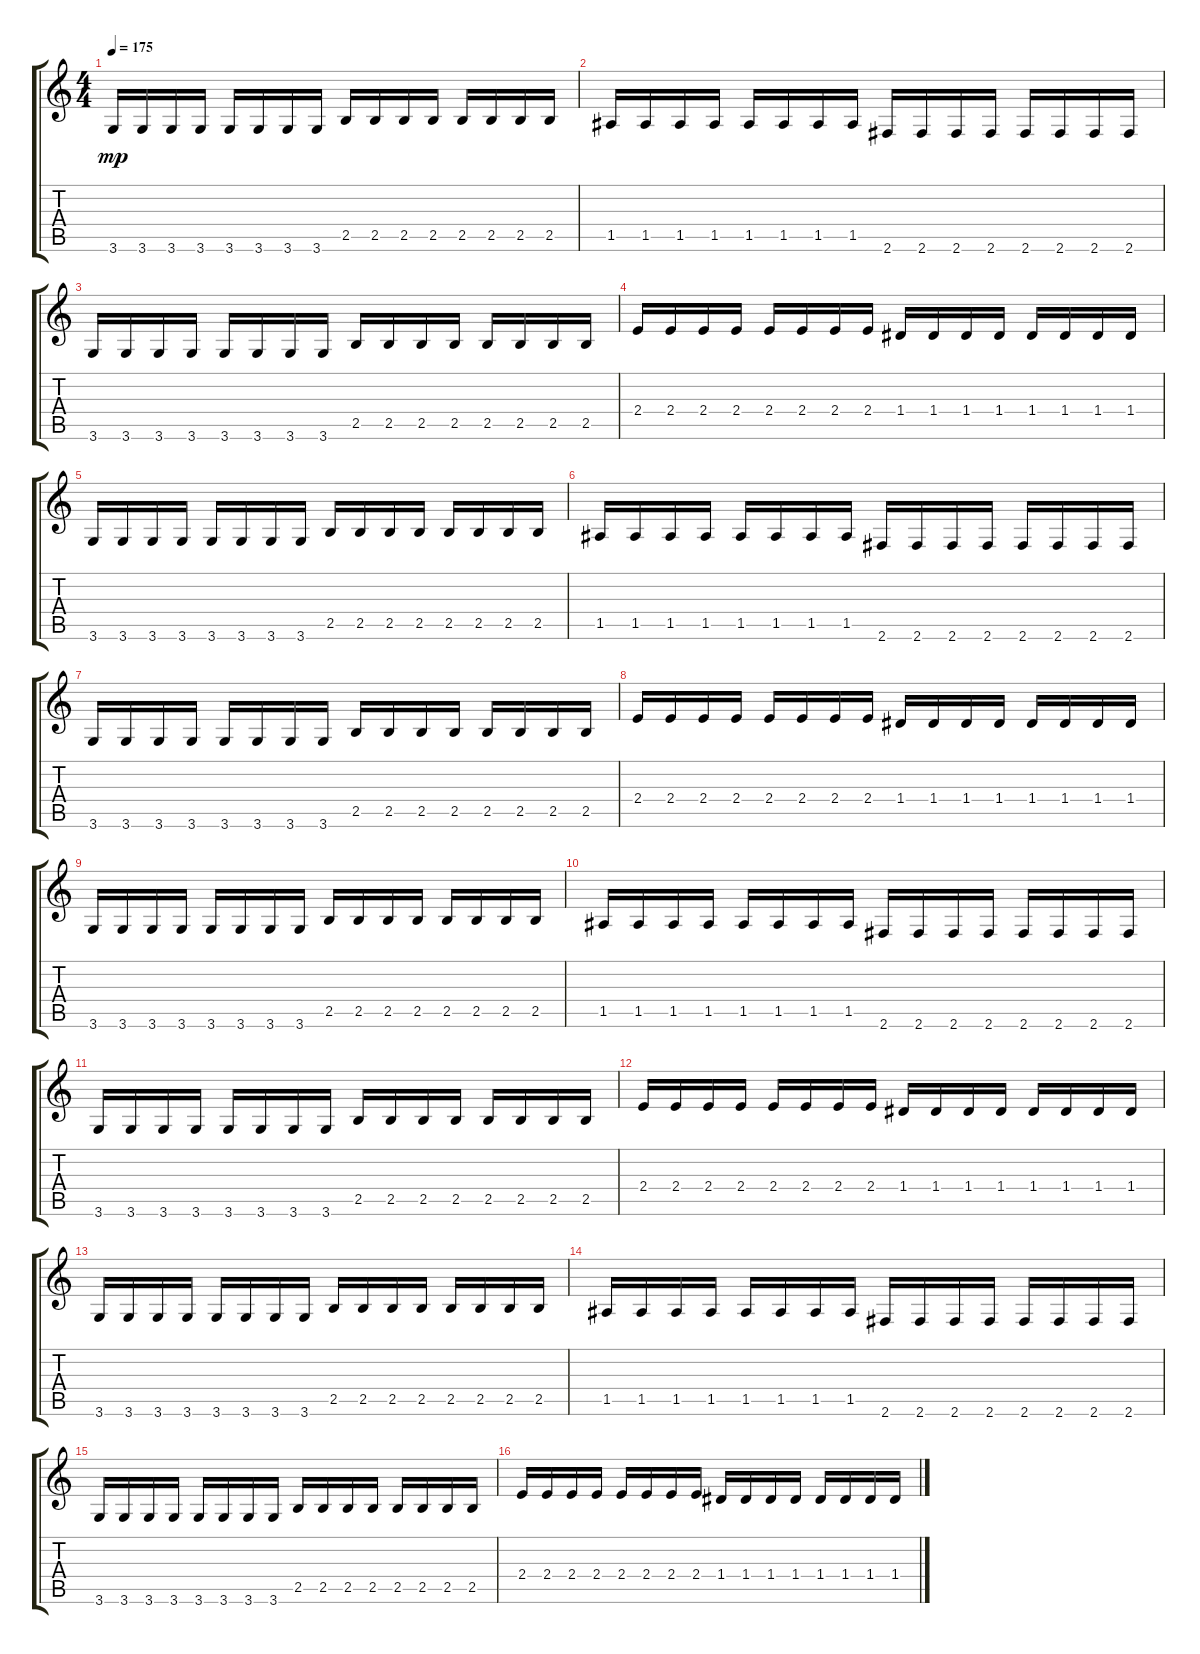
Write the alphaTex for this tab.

\track "" {instrument overdrivenguitar}
\staff {score tabs}
\tuning (E4 B3 G3 D3 A2 E2) {hide}
\ts (4 4)
\tempo 175
\clef g2
\ks c
3.6.16{dy mp} 3.6.16 3.6.16 3.6.16 3.6.16 3.6.16 3.6.16 3.6.16 2.5.16 2.5.16 2.5.16 2.5.16 2.5.16 2.5.16 2.5.16 2.5.16 |
1.5.16 1.5.16 1.5.16 1.5.16 1.5.16 1.5.16 1.5.16 1.5.16 2.6.16 2.6.16 2.6.16 2.6.16 2.6.16 2.6.16 2.6.16 2.6.16 |
3.6.16 3.6.16 3.6.16 3.6.16 3.6.16 3.6.16 3.6.16 3.6.16 2.5.16 2.5.16 2.5.16 2.5.16 2.5.16 2.5.16 2.5.16 2.5.16 |
2.4.16 2.4.16 2.4.16 2.4.16 2.4.16 2.4.16 2.4.16 2.4.16 1.4.16 1.4.16 1.4.16 1.4.16 1.4.16 1.4.16 1.4.16 1.4.16 |
3.6.16 3.6.16 3.6.16 3.6.16 3.6.16 3.6.16 3.6.16 3.6.16 2.5.16 2.5.16 2.5.16 2.5.16 2.5.16 2.5.16 2.5.16 2.5.16 |
1.5.16 1.5.16 1.5.16 1.5.16 1.5.16 1.5.16 1.5.16 1.5.16 2.6.16 2.6.16 2.6.16 2.6.16 2.6.16 2.6.16 2.6.16 2.6.16 |
3.6.16 3.6.16 3.6.16 3.6.16 3.6.16 3.6.16 3.6.16 3.6.16 2.5.16 2.5.16 2.5.16 2.5.16 2.5.16 2.5.16 2.5.16 2.5.16 |
2.4.16 2.4.16 2.4.16 2.4.16 2.4.16 2.4.16 2.4.16 2.4.16 1.4.16 1.4.16 1.4.16 1.4.16 1.4.16 1.4.16 1.4.16 1.4.16 |
3.6.16 3.6.16 3.6.16 3.6.16 3.6.16 3.6.16 3.6.16 3.6.16 2.5.16 2.5.16 2.5.16 2.5.16 2.5.16 2.5.16 2.5.16 2.5.16 |
1.5.16 1.5.16 1.5.16 1.5.16 1.5.16 1.5.16 1.5.16 1.5.16 2.6.16 2.6.16 2.6.16 2.6.16 2.6.16 2.6.16 2.6.16 2.6.16 |
3.6.16 3.6.16 3.6.16 3.6.16 3.6.16 3.6.16 3.6.16 3.6.16 2.5.16 2.5.16 2.5.16 2.5.16 2.5.16 2.5.16 2.5.16 2.5.16 |
2.4.16 2.4.16 2.4.16 2.4.16 2.4.16 2.4.16 2.4.16 2.4.16 1.4.16 1.4.16 1.4.16 1.4.16 1.4.16 1.4.16 1.4.16 1.4.16 |
3.6.16 3.6.16 3.6.16 3.6.16 3.6.16 3.6.16 3.6.16 3.6.16 2.5.16 2.5.16 2.5.16 2.5.16 2.5.16 2.5.16 2.5.16 2.5.16 |
1.5.16 1.5.16 1.5.16 1.5.16 1.5.16 1.5.16 1.5.16 1.5.16 2.6.16 2.6.16 2.6.16 2.6.16 2.6.16 2.6.16 2.6.16 2.6.16 |
3.6.16 3.6.16 3.6.16 3.6.16 3.6.16 3.6.16 3.6.16 3.6.16 2.5.16 2.5.16 2.5.16 2.5.16 2.5.16 2.5.16 2.5.16 2.5.16 |
2.4.16 2.4.16 2.4.16 2.4.16 2.4.16 2.4.16 2.4.16 2.4.16 1.4.16 1.4.16 1.4.16 1.4.16 1.4.16 1.4.16 1.4.16 1.4.16
